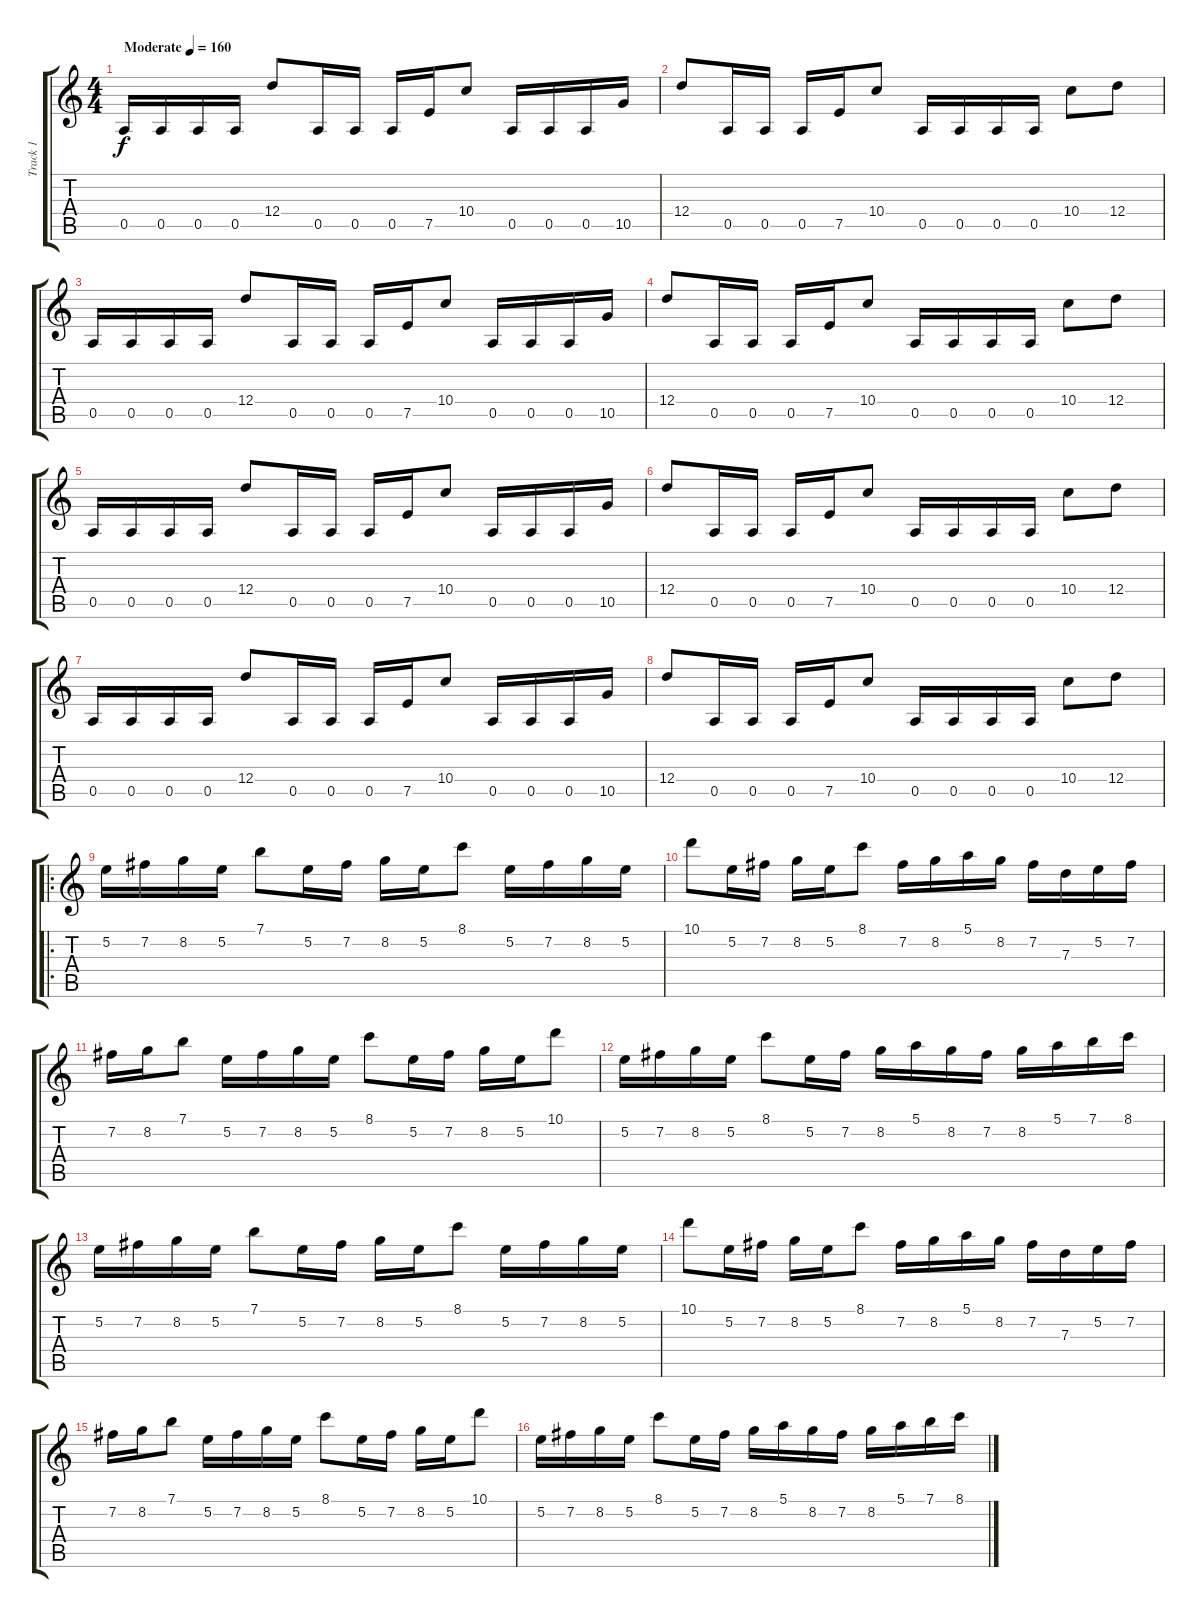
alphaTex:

\track ("Track 1" "Track 1") {instrument electricguitarmuted}
\staff {score tabs}
\tuning (E4 B3 G3 D3 A2 E2) {hide}
\ts (4 4)
\tempo (160 "Moderate")
\clef g2
\ks c
0.5.16{dy f instrument electricguitarmuted} 0.5.16 0.5.16 0.5.16 12.4.8 0.5.16 0.5.16 0.5.16 7.5.16 10.4.8 0.5.16 0.5.16 0.5.16 10.5.16 |
12.4.8 0.5.16 0.5.16 0.5.16 7.5.16 10.4.8 0.5.16 0.5.16 0.5.16 0.5.16 10.4.8 12.4.8 |
0.5.16 0.5.16 0.5.16 0.5.16 12.4.8 0.5.16 0.5.16 0.5.16 7.5.16 10.4.8 0.5.16 0.5.16 0.5.16 10.5.16 |
12.4.8 0.5.16 0.5.16 0.5.16 7.5.16 10.4.8 0.5.16 0.5.16 0.5.16 0.5.16 10.4.8 12.4.8 |
0.5.16 0.5.16 0.5.16 0.5.16 12.4.8 0.5.16 0.5.16 0.5.16 7.5.16 10.4.8 0.5.16 0.5.16 0.5.16 10.5.16 |
12.4.8 0.5.16 0.5.16 0.5.16 7.5.16 10.4.8 0.5.16 0.5.16 0.5.16 0.5.16 10.4.8 12.4.8 |
0.5.16 0.5.16 0.5.16 0.5.16 12.4.8 0.5.16 0.5.16 0.5.16 7.5.16 10.4.8 0.5.16 0.5.16 0.5.16 10.5.16 |
12.4.8 0.5.16 0.5.16 0.5.16 7.5.16 10.4.8 0.5.16 0.5.16 0.5.16 0.5.16 10.4.8 12.4.8 |
\ro
5.2.16 7.2.16 8.2.16 5.2.16 7.1.8 5.2.16 7.2.16 8.2.16 5.2.16 8.1.8 5.2.16 7.2.16 8.2.16 5.2.16 |
10.1.8 5.2.16 7.2.16 8.2.16 5.2.16 8.1.8 7.2.16 8.2.16 5.1.16 8.2.16 7.2.16 7.3.16 5.2.16 7.2.16 |
7.2.16 8.2.16 7.1.8 5.2.16 7.2.16 8.2.16 5.2.16 8.1.8 5.2.16 7.2.16 8.2.16 5.2.16 10.1.8 |
5.2.16 7.2.16 8.2.16 5.2.16 8.1.8 5.2.16 7.2.16 8.2.16 5.1.16 8.2.16 7.2.16 8.2.16 5.1.16 7.1.16 8.1.16 |
5.2.16 7.2.16 8.2.16 5.2.16 7.1.8 5.2.16 7.2.16 8.2.16 5.2.16 8.1.8 5.2.16 7.2.16 8.2.16 5.2.16 |
10.1.8 5.2.16 7.2.16 8.2.16 5.2.16 8.1.8 7.2.16 8.2.16 5.1.16 8.2.16 7.2.16 7.3.16 5.2.16 7.2.16 |
7.2.16 8.2.16 7.1.8 5.2.16 7.2.16 8.2.16 5.2.16 8.1.8 5.2.16 7.2.16 8.2.16 5.2.16 10.1.8 |
5.2.16 7.2.16 8.2.16 5.2.16 8.1.8 5.2.16 7.2.16 8.2.16 5.1.16 8.2.16 7.2.16 8.2.16 5.1.16 7.1.16 8.1.16
